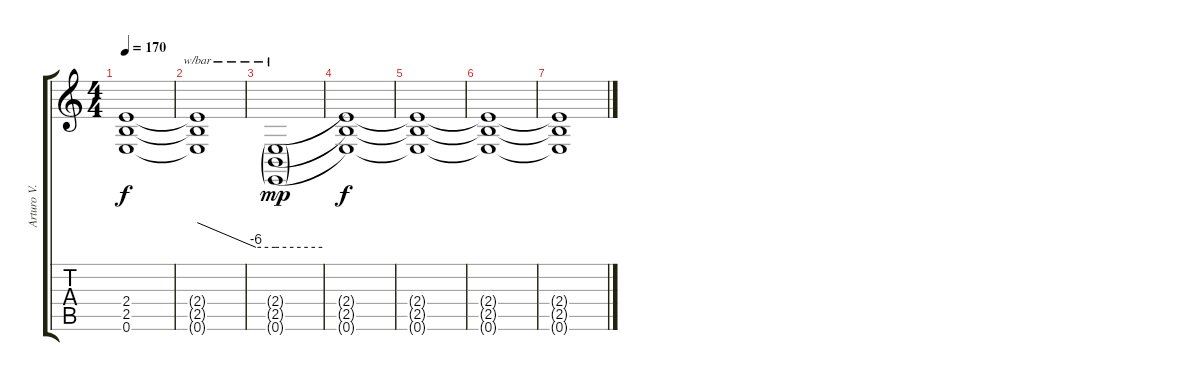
\track ("Arturo V." "Arturo V.") {instrument overdrivenguitar}
\staff {score tabs}
\tuning (E4 B3 G3 D3 A2 E2) {hide}
\ts (4 4)
\tempo 170
\clef g2
\ks c
(2.4 2.5 0.6).1{dy f} |
(2.4{t} 2.5{t} 0.6{t}).1{tbe (custom default 0 0 45 -24 60 -24)} |
(2.4{g} 2.5{g} 0.6{g}).1{tbe (hold default 0 -24 60 -24) dy mp} |
(2.4{t} 2.5{t} 0.6{t}).1{dy f} |
(2.4{t} 2.5{t} 0.6{t}).1 |
(2.4{t} 2.5{t} 0.6{t}).1 |
(2.4{t} 2.5{t} 0.6{t}).1
